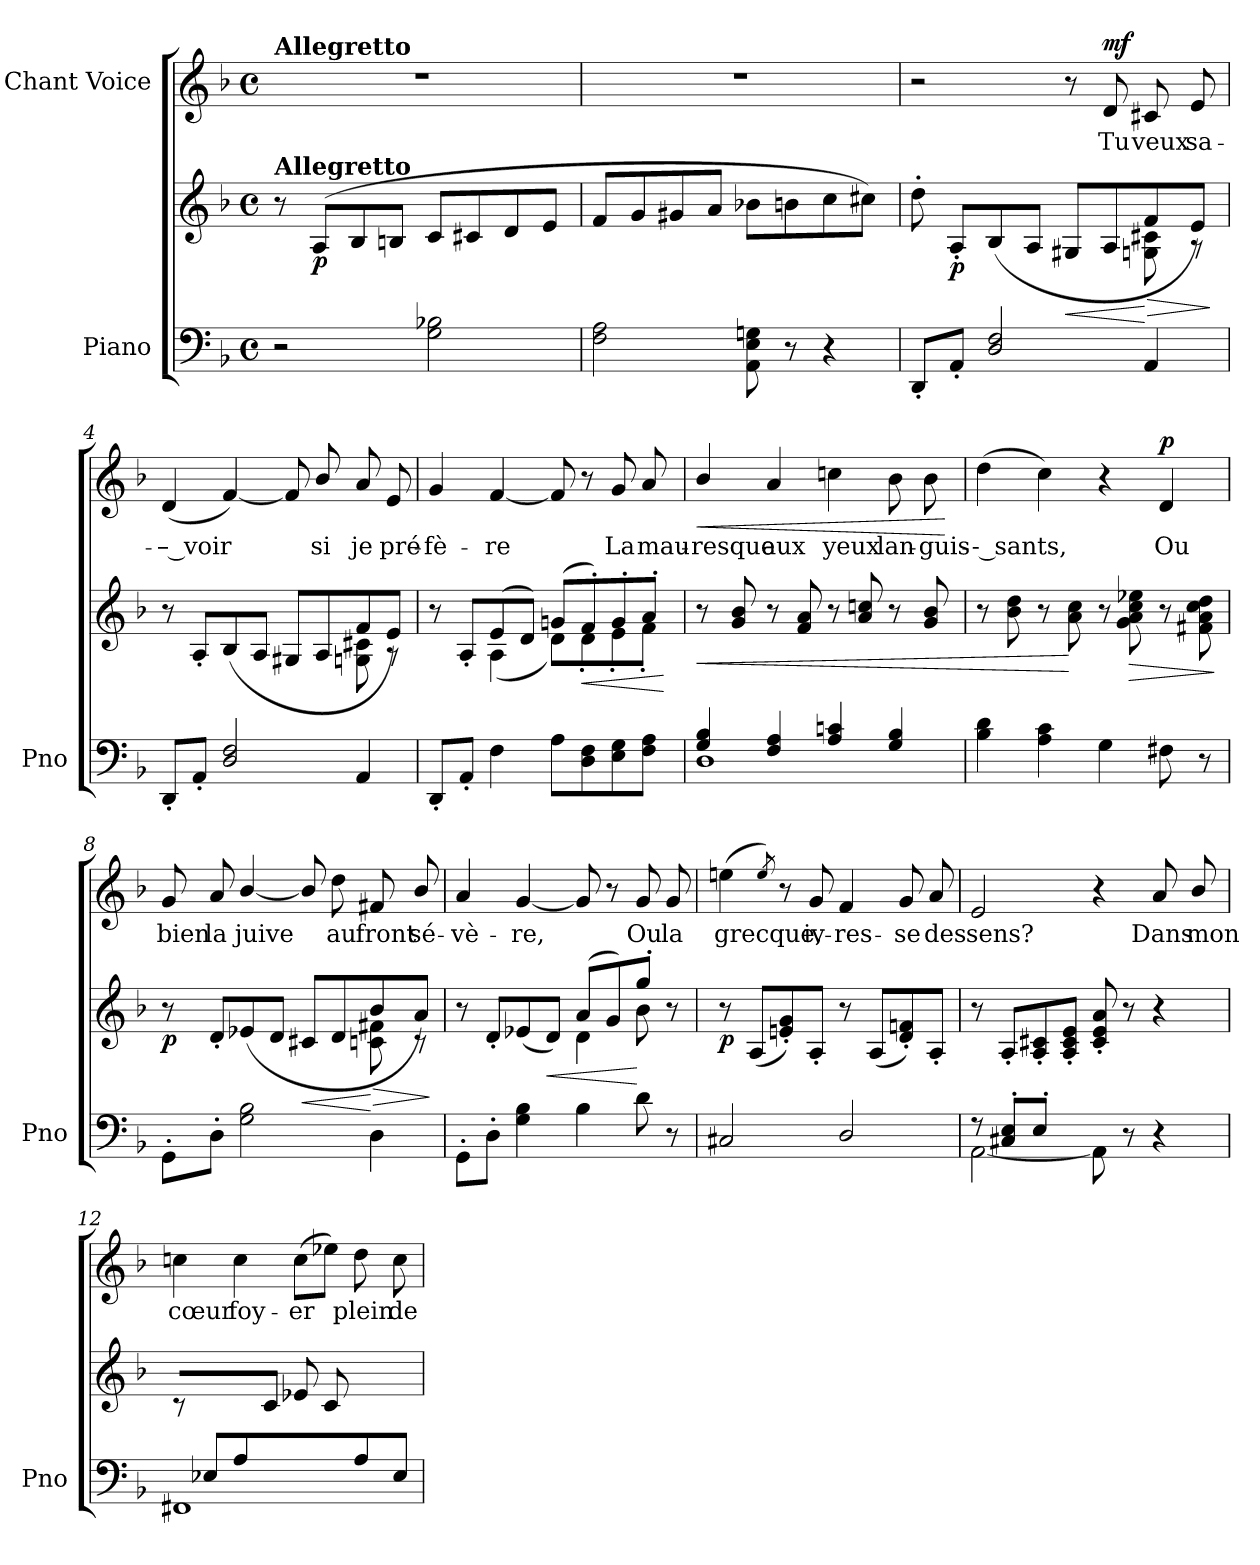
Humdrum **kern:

**kern	**kern	**dynam	**kern	**text	**dynam
*part2	*part2	*part2	*part1	*part1	*part1
*staff3	*staff2	*staff2/3	*staff1	*staff1	*staff1
*I"Piano	*	*	*I"Chant Voice	*	*
*I'Pno	*	*	*	*	*
*clefF4	*clefG2	*	*clefG2	*	*
*k[b-]	*k[b-]	*	*k[b-]	*	*
*M4/4	*M4/4	*	*M4/4	*	*
*met(c)	*met(c)	*	*met(c)	*	*
*MM116	*MM116	*	*MM116	*	*
=1	=1	=1	=1	=1	=1
!	!	!	!LO:TX:a:B:t=Allegretto	!	!
!	!LO:TX:a:B:t=Allegretto	!	!	!	!
2r	8r	.	1r	.	.
!	!	!LO:DY:b	!	!	!
.	(8A/L	p	.	.	.
.	8B-/	.	.	.	.
.	8Bn/J	.	.	.	.
2G\ 2B-X\	8c/L	.	.	.	.
.	8c#X/	.	.	.	.
.	8d/	.	.	.	.
.	8e/J	.	.	.	.
=2	=2	=2	=2	=2	=2
2F\ 2A\	8f/L	.	1r	.	.
.	8g/	.	.	.	.
.	8g#X/	.	.	.	.
.	8a/J	.	.	.	.
8AA\ 8E\ 8Gn\	8b-X\L	.	.	.	.
8r	8bn\	.	.	.	.
4r	8cc\	.	.	.	.
.	8cc#X\J)	.	.	.	.
=3	=3	=3	=3	=3	=3
*	*^	*	*	*	*
8DD'/L	8dd'\	2ryy	.	2r	.	.
!	!	!	!LO:DY:b	!	!	!
8AA'/J	8A'>/L	.	p	.	.	.
2D/ 2F/	(>8B-/	.	.	.	.	.
.	8A/J	.	.	.	.	.
!	!	!	!LO:HP:b	!	!	!
.	8G#X/L	4ryy	<	8r	.	.
!	!	!	!	!	!	!LO:DY:a
.	8A/	.	.	8d/	Tu	mf
!	!	!	!LO:HP:n=1:b	!	!	!
4AA/	8f/	8Gn\ 8c#X\	[ >	8c#X/	veux	.
.	8e/J)	8r	.	8e/	sa-	.
*	*v	*v	*	*	*	*
.	.	]	.	.	.
=4	=4	=4	=4	=4	=4
*	*^	*	*	*	*
8DD'/L	8r	2ryy	.	(4d/	-– voir	.
8AA'/J	8A'>/L	.	.	.	.	.
2D/ 2F/	(>8B-/	.	.	[4f/)	.	.
.	8A/J	.	.	.	.	.
.	8G#X/L	4ryy	.	8f/]	.	.
.	8A/	.	.	8b-/	si	.
4AA/	8f/	8Gn\ 8c#X\	.	8a/	je	.
.	8e/J)	8r	.	8e/	pré-	.
=5	=5	=5	=5	=5	=5	=5
8DD'/L	8r	4ryy	.	4g/	-fè-	.
8AA'/J	8A'>/L	.	.	.	.	.
4F\	(8e/	(4A\	.	[4f/	-re	.
.	8d/J)	.	.	.	.	.
8A\L	(8gn/L	8d\L)	.	8f/]	.	.
!	!	!	!LO:HP:b	!	!	!
8D\ 8F\	8f'/)	8d'\	<	8r	.	.
8E\ 8G\	8g'/	8e'\	.	8g/	La	.
8F\ 8A\J	8a'/J	8f'\J	.	8a/	mau-	.
*	*v	*v	*	*	*	*
.	.	[	.	.	.
=6	=6	=6	=6	=6	=6
*^	*	*	*	*	*
!	!	!	!LO:HP:b	!	!	!LO:HP:b
4G/ 4B-/	1D	8r	<	4b-/	-resque	<
.	.	8g/ 8b-/	.	.	.	.
4F/ 4A/	.	8r	.	4a/	aux	.
.	.	8f/ 8a/	.	.	.	.
4A/ 4cn/	.	8r	.	4ccn\	yeux	.
.	.	8a/ 8ccn/	.	.	.	.
4G/ 4B-/	.	8r	.	8b-\	lan-	.
.	.	8g/ 8b-/	.	8b-\	-guis-	.
*v	*v	*	*	*	*	*
.	.	.	.	.	[
=7	=7	=7	=7	=7	=7
4B-\ 4d\	8r	.	(4dd\	-- sants,	.
.	8b-\ 8dd\	.	.	.	.
4A\ 4c\	8r	.	4cc\)	.	.
.	8a\ 8cc\	[	.	.	.
4G\	8r	.	4r	.	.
!	!	!LO:HP:b	!	!	!
.	8g\ 8a\ 8cc\ 8ee-X\	>	.	.	.
!	!	!	!	!	!LO:DY:a
8F#X\	8r	.	4d/	Ou	p
8r	8f#X\ 8a\ 8cc\ 8dd\	.	.	.	.
.	.	]	.	.	.
=8	=8	=8	=8	=8	=8
*	*^	*	*	*	*
!	!	!	!LO:DY:b	!	!	!
8GG'\L	8r	2ryy	p	8g/	bien	.
8D'\J	8d'>/L	.	.	8a/	la	.
2G\ 2B-\	(>8e-X/	.	.	[4b-/	juive	.
.	8d/J	.	.	.	.	.
!	!	!	!LO:HP:b	!	!	!
.	8c#X/L	4ryy	<	8b-/]	.	.
.	8d/	.	.	8dd\	au	.
!	!	!	!LO:HP:n=1:b	!	!	!
4D\	8b-/	8cn\ 8f#X\	[ >	8f#X/	front	.
.	8a/J)	8r	.	8b-/	sé-	.
*	*v	*v	*	*	*	*
.	.	]	.	.	.
=9	=9	=9	=9	=9	=9
*	*^	*	*	*	*
8GG'\L	8r	2ryy	.	4a/	-vè-	.
8D'\J	8d'>/L	.	.	.	.	.
4G\ 4B-\	(>8e-X/	.	.	[4g/	-re,	.
!	!	!	!LO:HP:b	!	!	!
.	8d/J)	.	<	.	.	.
4B-\	(8a/L	4d\	.	8g/]	.	.
.	8g/)	.	.	8r	.	.
8d\	8gg'/J	(8b-\	[	8g/	Ou	.
8r	8r	8ryy	.	8g/	la	.
=10	=10	=10	=10	=10	=10	=10
!	!	!	!LO:DY:b	!	!	!
*	*v	*v	*	*	*	*
2C#X/	8r	p	(<4een\	grecque,	.
.	(8A/L	.	.	.	.
.	.	.	8qee/)	.	.
.	8en/' 8g/')	.	8r	.	.
.	8A'/J	.	8g/	iv-	.
2D/	8r	.	4f/	-res-	.
.	(8A/L	.	.	.	.
.	8d/' 8fn/')	.	8g/	-se	.
.	8A'/J	.	8a/	des	.
=11	=11	=11	=11	=11	=11
*^	*	*	*	*	*
8r	[2AA\	8r	.	2e/	sens?	.
8C#X/' 8E/'L	.	8A'/L	.	.	.	.
8E'/J	.	8A/' 8c#X/'	.	.	.	.
8ryy	.	8A/' 8c#/' 8e/'J	.	.	.	.
2ryy	8AA\]	8c#/' 8e/' 8a/'	.	4r	.	.
.	8r	8r	.	.	.	.
.	4r	4r	.	8a/	Dans	.
.	.	.	.	8b-/	mon	.
=12	=12	=12	=12	=12	=12	=12
8ryy	1FF#X	8r	.	4ccn\	cœur	.
8E-X/L	.	4ryy	.	.	.	.
8A/	.	.	.	4cc\	foy-	.
4.ryy	.	8c/J	.	.	.	.
.	.	8e-X/L	.	(8cc\L	er	.
.	.	8c/	.	8ee-X\J)	.	.
8A/	.	4ryy	.	8dd\	plein	.
8E-/J	.	.	.	8cc\	de	.
*v	*v	*	*	*	*	*
=	=	=	=	=	=
*-	*-	*-	*-	*-	*-
